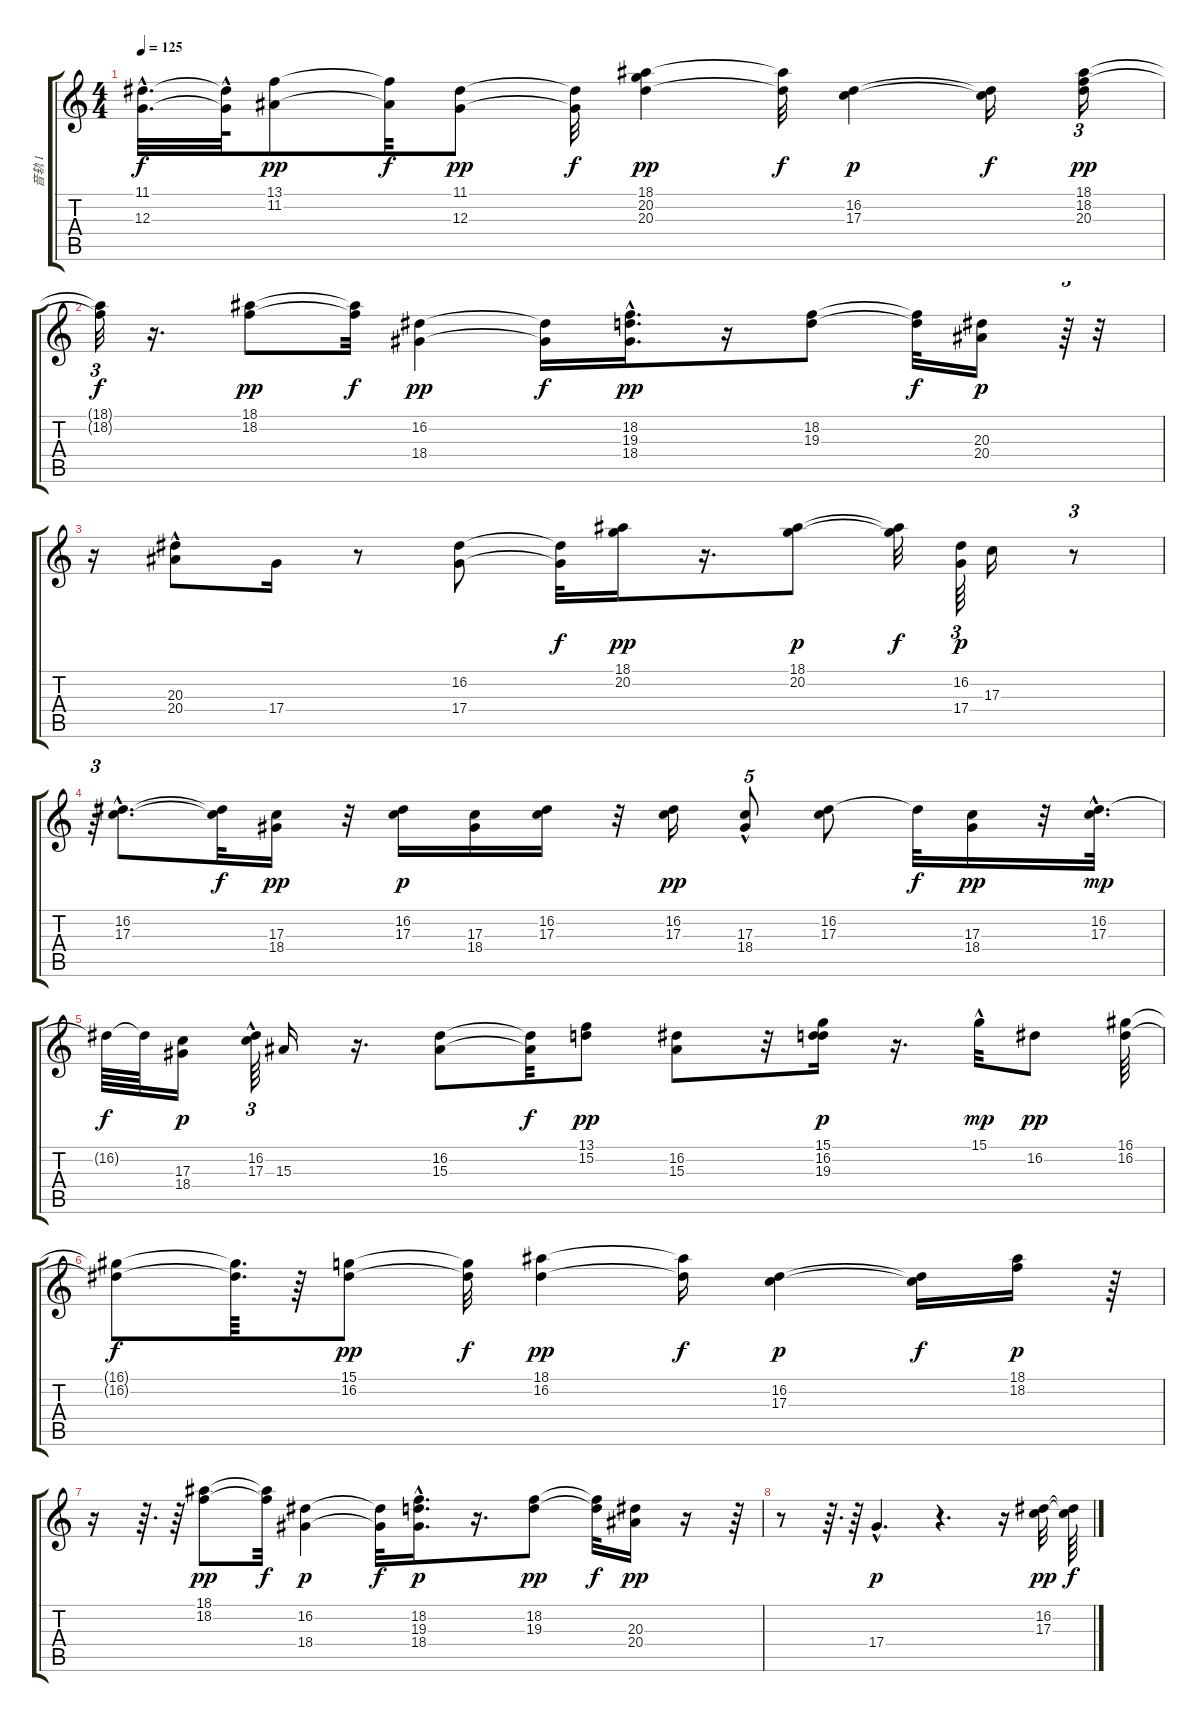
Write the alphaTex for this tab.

\track ("音轨 1" "音轨 1") {instrument electricpiano1}
\staff {score tabs}
\tuning (E4 B3 G3 D3 A2 E2) {hide}
\ts (4 4)
\tempo 125
\clef g2
\ks c
(11.1{hac t} 12.3{hac t}).32{d dy f} (11.1{hac t} 12.3{t}).64 (13.1 11.2).8{dy pp} (13.1{t} 11.2{t}).32{dy f} (11.1 12.3).8{dy pp} (11.1{t} 12.3{t}).32{dy f} (18.1 20.2 20.3).4{dy pp} (18.1{t} 20.3{t}).32{dy f} (16.2 17.3).4{dy p} (16.2{t} 17.3{t}).16{dy f} (18.1 18.2 20.3).16{tu (3 2) dy pp} |
(18.1{t} 18.2{t}).32{tu (3 2) dy f} r.16{d} (18.1 18.2).8{dy pp} (18.1{t} 18.2{t}).32{dy f} (16.2 18.4).4{dy pp} (16.2{t} 18.4{t}).16{dy f} (18.2{hac} 19.3{hac} 18.4).16{d dy pp} r.16 (18.2 19.3).8 (18.2{t} 19.3{t}).32{dy f} (20.3 20.4).16{dy p} r.64{tu (3 2)} r.32 |
r.16 (20.3{hac} 20.4).8 17.4.16 r.8 (16.2 17.4).8 (16.2{t} 17.4{t}).32{dy f} (18.1 20.2).16{dy pp} r.16{d} (18.1 20.2).8{dy p} (18.1{t} 20.2{t}).32{dy f} (16.2 17.4).64{tu (3 2) dy p} 17.3.16 r.8{tu (3 2)} |
r.64{tu (3 2)} (16.2{hac} 17.3{hac}).8{d} (16.2{t} 17.3{t}).32{dy f} (17.3 18.4).16{dy pp} r.32 (16.2 17.3).16{dy p} (17.3 18.4).16 (16.2 17.3).16 r.32 (16.2 17.3).16{dy pp} (17.3{hac} 18.4{hac}).8{tu (5 4)} (16.2 17.3).8 16.2{t}.32{dy f} (17.3 18.4).16{dy pp} r.32 (16.2{hac} 17.3).32{d dy mp} |
16.2{t}.64{dy f} 16.2{t}.64 (17.3 18.4).16{dy p} (16.2{hac} 17.3).64{tu (3 2)} 15.3.16 r.16{d} (16.2 15.3).8 (16.2{t} 15.3{t}).32{dy f} (13.1 15.2).8{dy pp} (16.2 15.3).8 r.32 (15.1 16.2 19.3).16{dy p} r.16{d} 15.1{hac}.32{dy mp} 16.2.8{dy pp} (16.1 16.2).64 |
(16.1{t} 16.2{t}).8{dy f} (16.1{t} 16.2{t}).64{d} r.64 (15.1 16.2).8{dy pp} (15.1{t} 16.2{t}).32{dy f} (18.1 16.2).4{dy pp} (18.1{t} 16.2{t}).16{dy f} (16.2 17.3).4{dy p} (16.2{t} 17.3{t}).16{dy f} (18.1 18.2).16{dy p} r.64 |
r.16 r.64{d} r.64 (18.1 18.2).8{dy pp} (18.1{t} 18.2{t}).32{dy f} (16.2 18.4).4{dy p} (16.2{t} 18.4{t}).32{dy f} (18.2 19.3{hac} 18.4).16{d dy p} r.16{d} (18.2 19.3).8{dy pp} (18.2{t} 19.3{t}).32{dy f} (20.3 20.4).16{dy pp} r.16 r.64 |
r.8 r.64{d} r.64 17.4{hac}.4{d dy p} r.4{d} r.16 (16.2 17.3).32{dy pp} (16.2{t} 17.3{t}).64{dy f}
